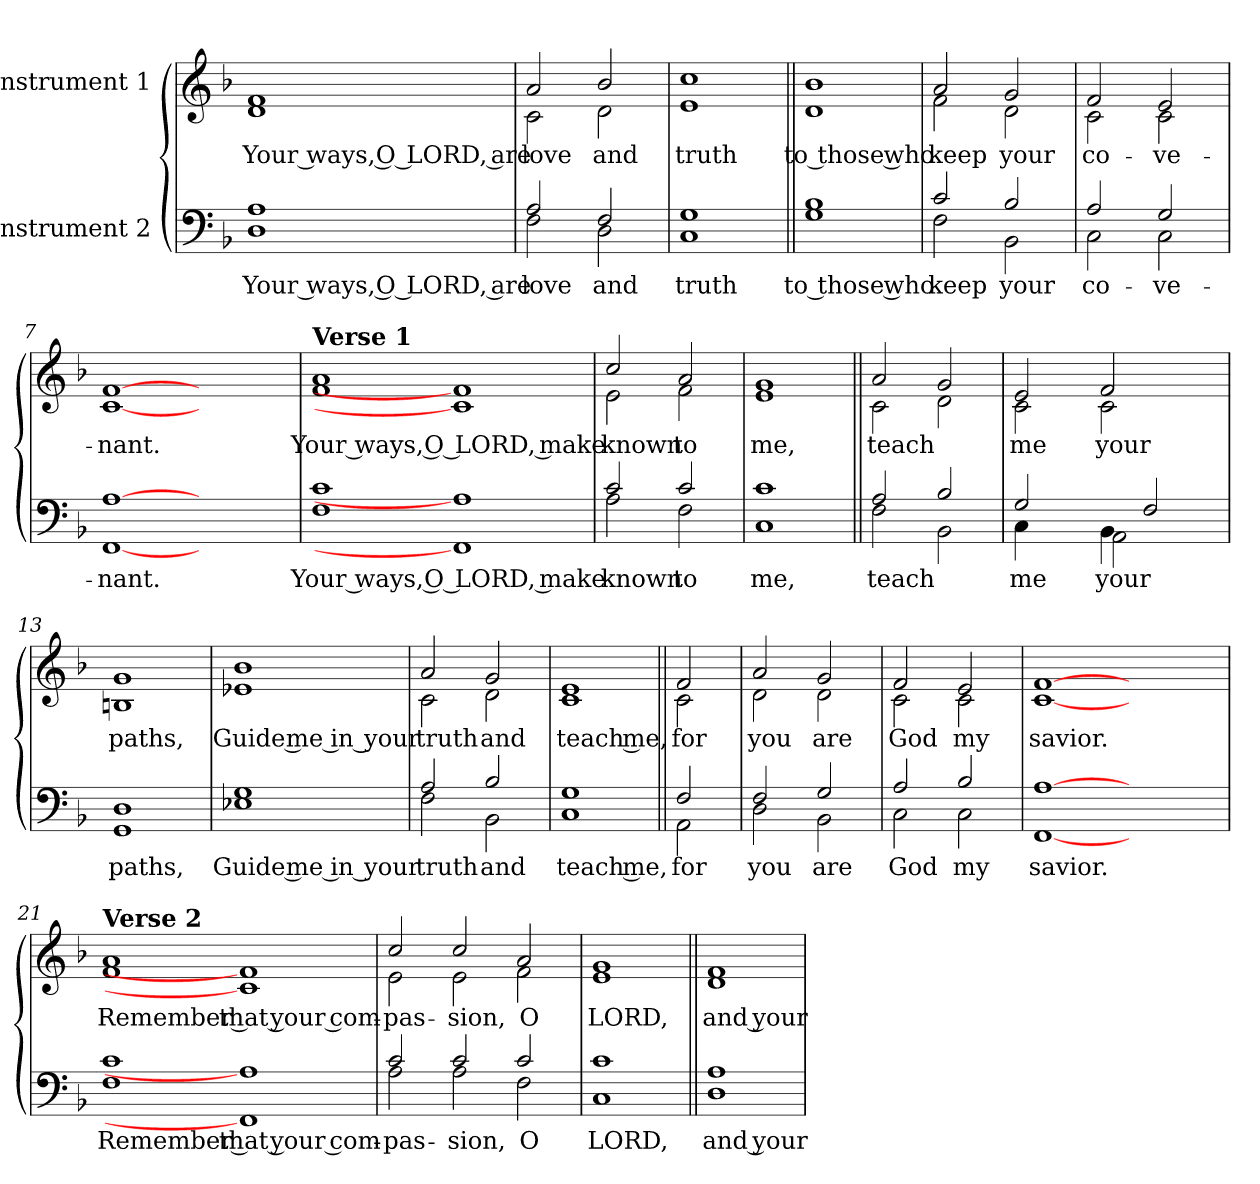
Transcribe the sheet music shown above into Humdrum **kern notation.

**kern	**text	**kern	**text
*part2	*part2	*part1	*part1
*staff2	*staff2	*staff1	*staff1
*I"Instrument 2	*	*I"Instrument 1	*
!!LO:PB:g=z
*stria5	*	*stria5	*
*clefF4	*	*clefG2	*
*k[b-]	*	*k[b-]	*
*F:	*	*F:	*
=1	=1	=1	=1
!	!LO:LY:a	!	!LO:LY:b
1A 1D	Your ways, O LORD, are	1f 1d	Your ways, O LORD, are
=2	=2	=2	=2
*^	*	*	*
!	!	!LO:LY:a	!	!LO:LY:b
*	*	*	*^	*
2A/	2F\	love	2a/	2c\	love
!	!	!LO:LY:a	!	!	!LO:LY:b
2F/	2D\	and	2b-/	2d\	and
=3	=3	=3	=3	=3	=3
!	!	!LO:LY:a	!	!	!LO:LY:b
*v	*v	*	*	*	*
*	*	*v	*v	*
1G 1C	truth	1cc 1e	truth
=4||	=4||	=4||	=4||
!	!LO:LY:a	!	!LO:LY:b
1B- 1G	to those who	1d 1b-	to those who
=5	=5	=5	=5
*^	*	*	*
!	!	!LO:LY:a	!	!LO:LY:b
*	*	*	*^	*
2c/	2F\	keep	2a/	2f\	keep
!	!	!LO:LY:a	!	!	!LO:LY:b
2B-/	2BB-\	your	2g/	2d\	your
=6	=6	=6	=6	=6	=6
!	!	!LO:LY:a	!	!	!LO:LY:b
2A/	2C\	co-	2f/	2c\	co-
!	!	!LO:LY:a	!	!	!LO:LY:b
2G/	2C\	-ve-	2e/	2c\	-ve-
=7	=7	=7	=7	=7	=7
!	!	!LO:LY:a	!	!	!LO:LY:b
*v	*v	*	*	*	*
*	*	*v	*v	*
[1A [1FF	-nant.	[1f [1c	-nant.
1ryy	.	1ryy	.
!!LO:LB:g=z
=8!	=8!	=8!	=8!
!	!	!LO:TX:a:B:t=Verse 1	!
!	!LO:LY:a	!	!LO:LY:b
1c 1F	Your ways, O LORD, make	1a 1f	Your ways, O LORD, make
1A] 1FF]	.	1f] 1c]	.
=9	=9	=9	=9
*^	*	*	*
!	!	!LO:LY:a	!	!LO:LY:b
*	*	*	*^	*
2c/	2A\	known	2cc/	2e\	known
!	!	!LO:LY:a	!	!	!LO:LY:b
2c/	2F\	to	2a/	2f\	to
=10	=10	=10	=10	=10	=10
!	!	!LO:LY:a	!	!	!LO:LY:b
*v	*v	*	*	*	*
*	*	*v	*v	*
1c 1C	me,	1g 1e	me,
=11||	=11||	=11||	=11||
*^	*	*	*
!	!	!LO:LY:a	!	!LO:LY:b
*	*	*	*^	*
2A/	2F\	teach	2a/	2c\	teach
!	!	!LO:LY:a	!	!	!LO:LY:b
2B-/	2BB-\	.	2g/	2d\	.
=12	=12	=12	=12	=12	=12
!	!	!LO:LY:a	!	!	!LO:LY:b
2G/	4C\	me	2e/	2c\	me
.	4ryy	.	.	.	.
!	!	!LO:LY:a	!	!	!
!	!	!LO:LY:a	!	!	!LO:LY:b
4BB-\	2AA\	your	2f/	2c\	your
2F/	.	.	.	.	.
.	4ryy	.	4ryy	4ryy	.
=13	=13	=13	=13	=13	=13
!	!	!LO:LY:a	!	!	!LO:LY:b
*v	*v	*	*	*	*
*	*	*v	*v	*
1D 1GG	paths,	1g 1Bn	paths,
!!LO:LB:g=z
=14	=14	=14	=14
!	!LO:LY:a	!	!LO:LY:b
1G 1E-X	Guide me in your	1b- 1e-X	Guide me in your
=15	=15	=15	=15
*^	*	*	*
!	!	!LO:LY:a	!	!LO:LY:b
*	*	*	*^	*
2A/	2F\	truth	2a/	2c\	truth
!	!	!LO:LY:a	!	!	!LO:LY:b
2B-/	2BB-\	and	2g/	2d\	and
=16	=16	=16	=16	=16	=16
!	!	!LO:LY:a	!	!	!LO:LY:b
*v	*v	*	*	*	*
*	*	*v	*v	*
1G 1C	teach me,	1e 1c	teach me,
=17||	=17||	=17||	=17||
*^	*	*	*
!	!	!LO:LY:a	!	!LO:LY:b
*	*	*	*^	*
2F/	2AA\	for	2f/	2c\	for
=18	=18	=18	=18	=18	=18
!	!	!LO:LY:a	!	!	!LO:LY:b
2F/	2D\	you	2a/	2d\	you
!	!	!LO:LY:a	!	!	!LO:LY:b
2G/	2BB-\	are	2g/	2d\	are
=19	=19	=19	=19	=19	=19
!	!	!LO:LY:a	!	!	!LO:LY:b
2A/	2C\	God	2f/	2c\	God
!	!	!LO:LY:a	!	!	!LO:LY:b
2B-/	2C\	my	2e/	2c\	my
=20	=20	=20	=20	=20	=20
!	!	!LO:LY:a	!	!	!LO:LY:b
*v	*v	*	*	*	*
*	*	*v	*v	*
[1A [1FF	savior.	[1f [1c	savior.
1ryy	.	1ryy	.
!!LO:LB:g=z
=21!	=21!	=21!	=21!
!	!	!LO:TX:a:B:t=Verse 2	!
!	!LO:LY:a	!	!LO:LY:b
1c 1F	Remember that your com-	1a 1f	Remember that your com-
1A] 1FF]	.	1f] 1c]	.
=22	=22	=22	=22
*^	*	*	*
!	!	!LO:LY:a	!	!LO:LY:b
*	*	*	*^	*
2c/	2A\	-pas-	2cc/	2e\	-pas-
!	!	!LO:LY:a	!	!	!LO:LY:b
2c/	2A\	-sion,	2cc/	2e\	-sion,
!	!	!LO:LY:a	!	!	!LO:LY:b
2c/	2F\	O	2a/	2f\	O
=23	=23	=23	=23	=23	=23
!	!	!LO:LY:a	!	!	!LO:LY:b
*v	*v	*	*	*	*
*	*	*v	*v	*
1c 1C	LORD,	1g 1e	LORD,
=24||	=24||	=24||	=24||
!	!LO:LY:a	!	!LO:LY:b
1A 1D	and your	1f 1d	and your
=	=	=	=
*-	*-	*-	*-
